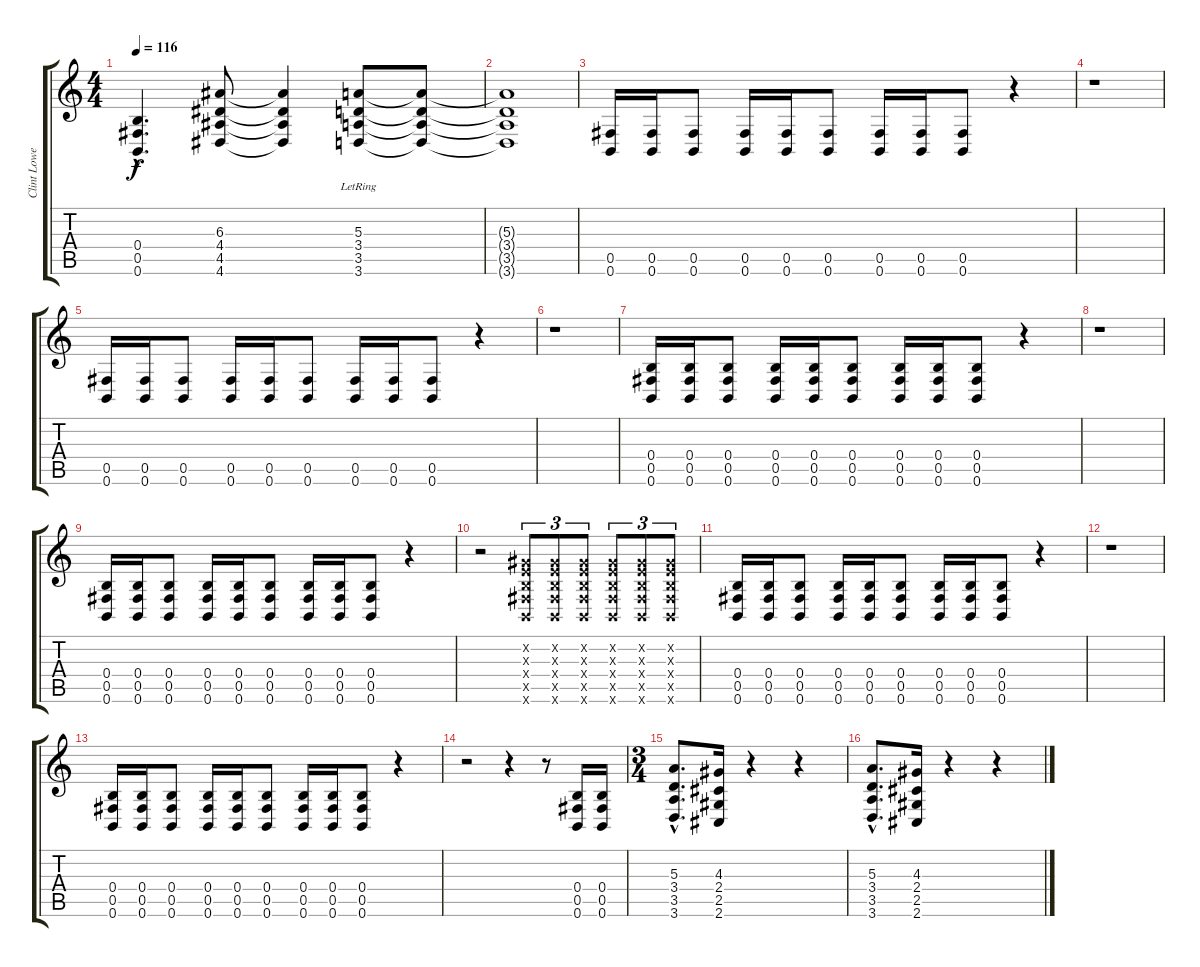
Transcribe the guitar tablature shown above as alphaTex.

\track ("Clint Lowery - Guitars" "Clint Lowe") {instrument distortionguitar}
\staff {score tabs}
\tuning (Db4 Ab3 E3 B2 Gb2 B1) {hide}
\ts (4 4)
\tempo 116
\clef g2
\ks c
(0.4{hac} 0.5{hac} 0.6{hac}).4{d dy f} (6.3 4.4 4.5 4.6).8 (6.3{t} 4.4{t} 4.5{t} 4.6{t}).4 (5.3 3.4 3.5 3.6{lr}).8 (5.3{t} 3.4{t} 3.5{t} 3.6{t}).8 |
(5.3{t} 3.4{t} 3.5{t} 3.6{t}).1 |
(0.5 0.6).16 (0.5 0.6).16 (0.5 0.6).8 (0.5 0.6).16 (0.5 0.6).16 (0.5 0.6).8 (0.5 0.6).16 (0.5 0.6).16 (0.5 0.6).8 r.4 |
r.1 |
(0.5 0.6).16 (0.5 0.6).16 (0.5 0.6).8 (0.5 0.6).16 (0.5 0.6).16 (0.5 0.6).8 (0.5 0.6).16 (0.5 0.6).16 (0.5 0.6).8 r.4 |
r.1 |
(0.4 0.5 0.6).16 (0.4 0.5 0.6).16 (0.4 0.5 0.6).8 (0.4 0.5 0.6).16 (0.4 0.5 0.6).16 (0.4 0.5 0.6).8 (0.4 0.5 0.6).16 (0.4 0.5 0.6).16 (0.4 0.5 0.6).8 r.4 |
r.1 |
(0.4 0.5 0.6).16 (0.4 0.5 0.6).16 (0.4 0.5 0.6).8 (0.4 0.5 0.6).16 (0.4 0.5 0.6).16 (0.4 0.5 0.6).8 (0.4 0.5 0.6).16 (0.4 0.5 0.6).16 (0.4 0.5 0.6).8 r.4 |
r.2 (0.2{x} 0.3{x} 0.4{x} 0.5{x} 0.6{x}).8{tu (3 2)} (0.2{x} 0.3{x} 0.4{x} 0.5{x} 0.6{x}).8{tu (3 2)} (0.2{x} 0.3{x} 0.4{x} 0.5{x} 0.6{x}).8{tu (3 2)} (0.2{x} 0.3{x} 0.4{x} 0.5{x} 0.6{x}).8{tu (3 2)} (0.2{x} 0.3{x} 0.4{x} 0.5{x} 0.6{x}).8{tu (3 2)} (0.2{x} 0.3{x} 0.4{x} 0.5{x} 0.6{x}).8{tu (3 2)} |
(0.4 0.5 0.6).16 (0.4 0.5 0.6).16 (0.4 0.5 0.6).8 (0.4 0.5 0.6).16 (0.4 0.5 0.6).16 (0.4 0.5 0.6).8 (0.4 0.5 0.6).16 (0.4 0.5 0.6).16 (0.4 0.5 0.6).8 r.4 |
r.1 |
(0.4 0.5 0.6).16 (0.4 0.5 0.6).16 (0.4 0.5 0.6).8 (0.4 0.5 0.6).16 (0.4 0.5 0.6).16 (0.4 0.5 0.6).8 (0.4 0.5 0.6).16 (0.4 0.5 0.6).16 (0.4 0.5 0.6).8 r.4 |
r.2 r.4 r.8 (0.4 0.5 0.6).16 (0.4 0.5 0.6).16 |
\ts (3 4)
(5.3{hac} 3.4{hac} 3.5{hac} 3.6{hac}).8{d} (4.3 2.4 2.5 2.6).16 r.4 r.4 |
(5.3{hac} 3.4{hac} 3.5{hac} 3.6{hac}).8{d} (4.3 2.4 2.5 2.6).16 r.4 r.4
